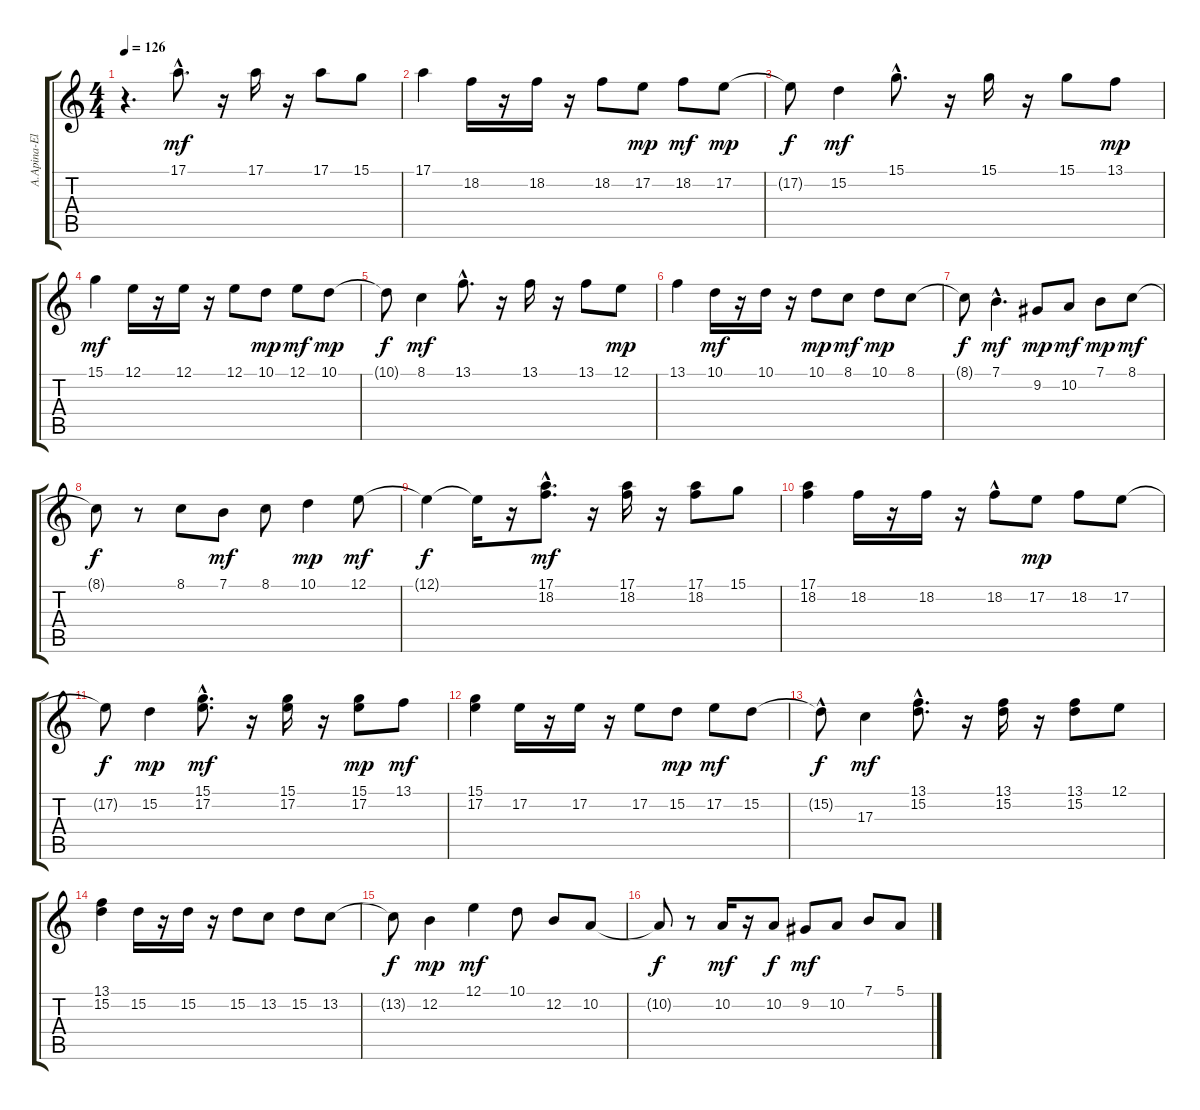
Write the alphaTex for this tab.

\track ("A.Apina-Electrichka" "A.Apina-El") {instrument harmonica}
\staff {score tabs}
\tuning (E4 B3 G3 D3 A2 E2) {hide}
\ts (4 4)
\tempo 126
\clef g2
\ks c
r.4{d dy mf instrument harmonica} 17.1{hac}.8{d} r.16 17.1.16 r.16 17.1.8 15.1.8 |
17.1.4 18.2.16 r.16 18.2.16 r.16 18.2.8 17.2.8{dy mp} 18.2.8{dy mf} 17.2.8{dy mp} |
17.2{t}.8{dy f} 15.2.4{dy mf} 15.1{hac}.8{d} r.16 15.1.16 r.16 15.1.8 13.1.8{dy mp} |
15.1.4{dy mf} 12.1.16 r.16 12.1.16 r.16 12.1.8 10.1.8{dy mp} 12.1.8{dy mf} 10.1.8{dy mp} |
10.1{t}.8{dy f} 8.1.4{dy mf} 13.1{hac}.8{d} r.16 13.1.16 r.16 13.1.8 12.1.8{dy mp} |
13.1.4 10.1.16{dy mf} r.16 10.1.16 r.16 10.1.8{dy mp} 8.1.8{dy mf} 10.1.8{dy mp} 8.1.8 |
8.1{t}.8{dy f} 7.1{hac}.4{d dy mf} 9.2.8{dy mp} 10.2.8{dy mf} 7.1.8{dy mp} 8.1.8{dy mf} |
8.1{t}.8{dy f} r.8 8.1.8 7.1.8{dy mf} 8.1.8 10.1.4{dy mp} 12.1.8{dy mf} |
12.1{t}.4{dy f} 12.1{t}.16 r.16 (17.1{hac} 18.2{hac}).8{d dy mf} r.16 (17.1 18.2).16 r.16 (17.1 18.2).8 15.1.8 |
(17.1 18.2).4 18.2.16 r.16 18.2.16 r.16 18.2{hac}.8 17.2.8{dy mp} 18.2.8 17.2.8 |
17.2{t}.8{dy f} 15.2.4{dy mp} (15.1{hac} 17.2{hac}).8{d dy mf} r.16 (15.1 17.2).16 r.16 (15.1 17.2).8{dy mp} 13.1.8{dy mf} |
(15.1 17.2).4 17.2.16 r.16 17.2.16 r.16 17.2.8 15.2.8{dy mp} 17.2.8{dy mf} 15.2.8 |
15.2{hac t}.8{dy f} 17.3.4{dy mf} (13.1{hac} 15.2{hac}).8{d} r.16 (13.1 15.2).16 r.16 (13.1 15.2).8 12.1.8 |
(13.1 15.2).4 15.2.16 r.16 15.2.16 r.16 15.2.8 13.2.8 15.2.8 13.2.8 |
13.2{t}.8{dy f} 12.2.4{dy mp} 12.1.4{dy mf} 10.1.8 12.2.8 10.2.8 |
10.2{t}.8{dy f} r.8 10.2.16{dy mf} r.16 10.2.8{dy f} 9.2.8{dy mf} 10.2.8 7.1.8 5.1.8
